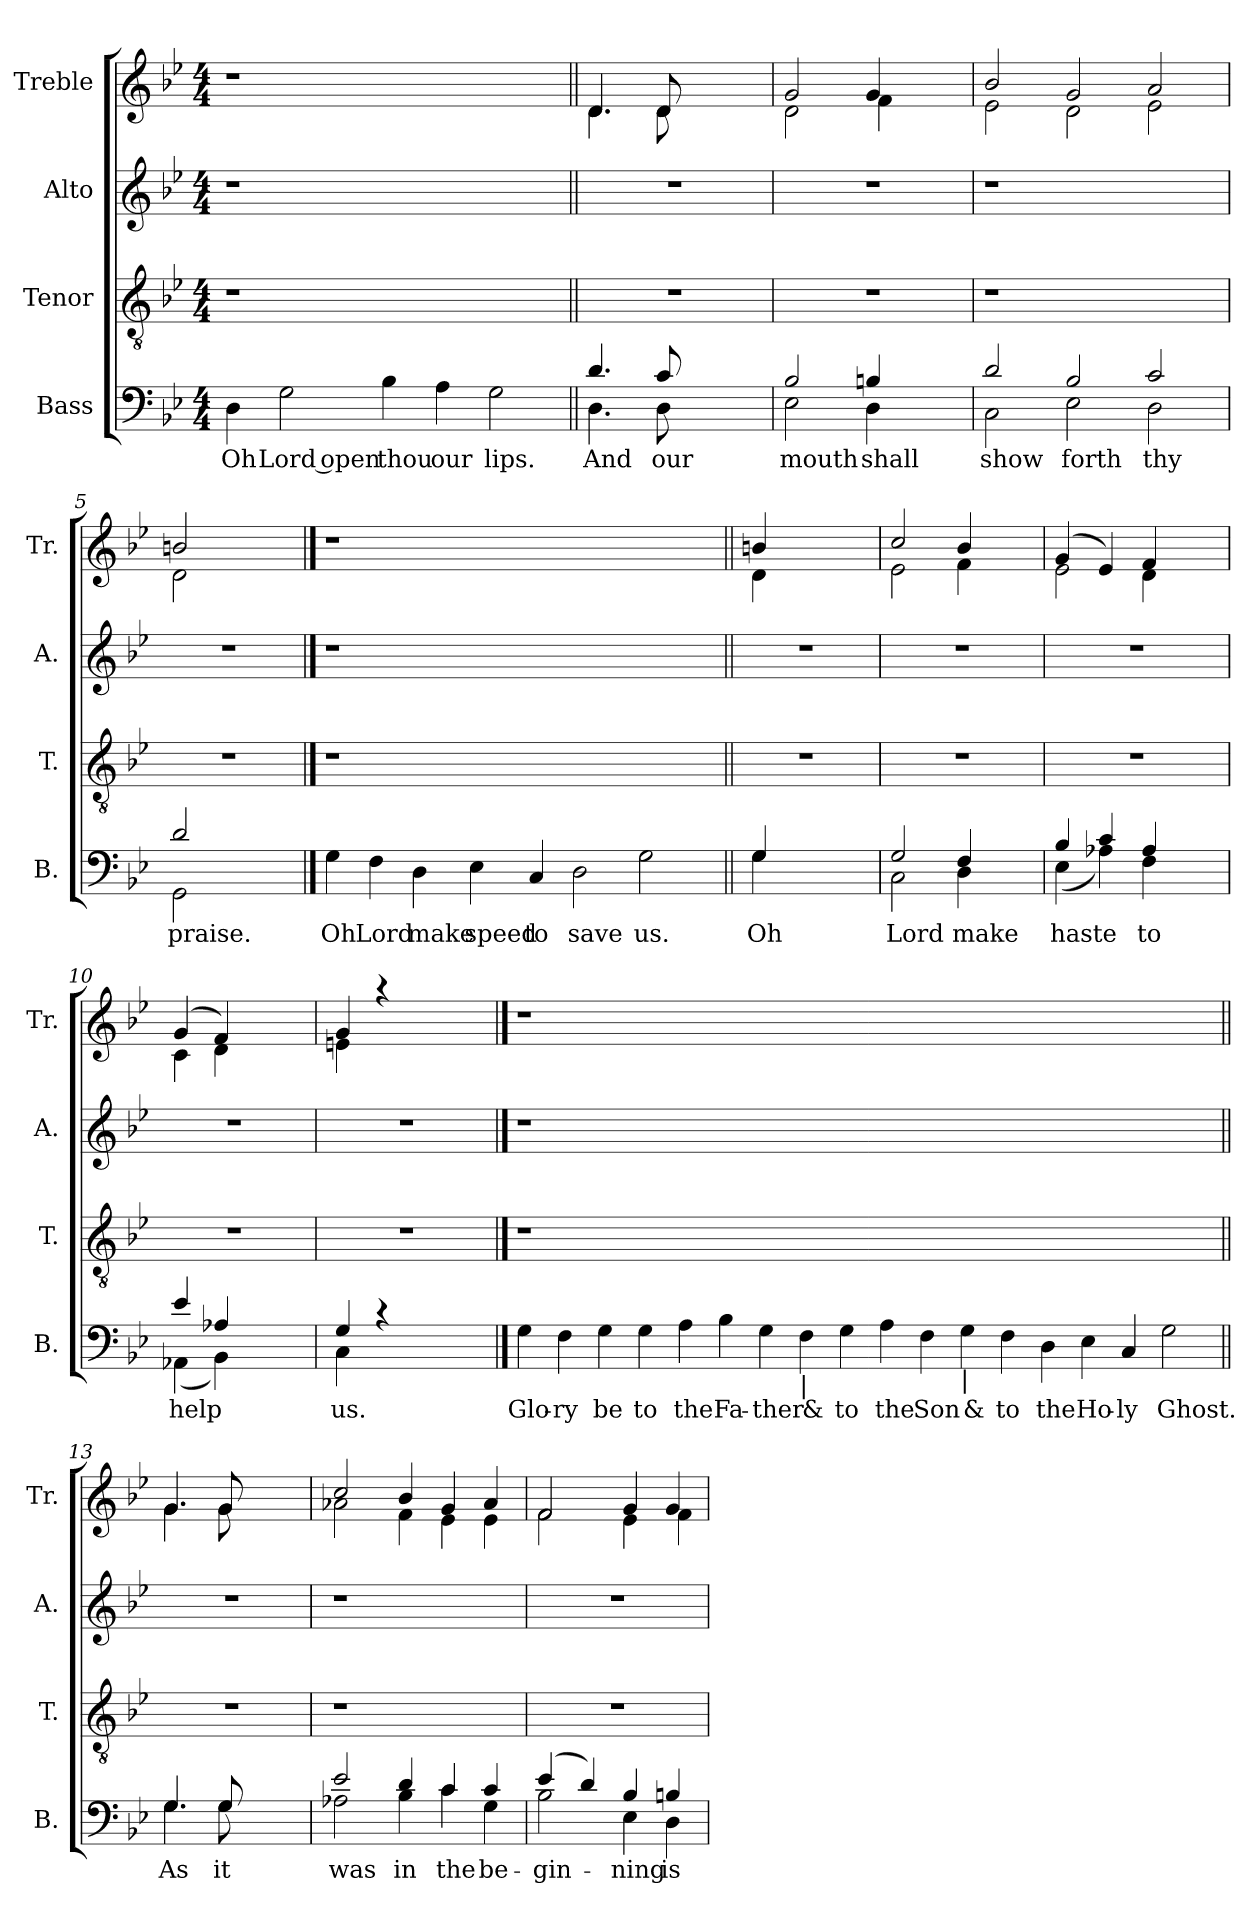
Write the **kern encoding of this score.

**kern	**text	**kern	**kern	**kern
*part4	*part4	*part3	*part2	*part1
*staff4	*staff4	*staff3	*staff2	*staff1
*I"Bass	*	*I"Tenor	*I"Alto	*I"Treble
*I'B.	*	*I'T.	*I'A.	*I'Tr.
*clefF4	*	*clefGv2	*clefG2	*clefG2
*	*	*ITrd7c12	*	*
*k[b-e-]	*	*k[b-e-]	*k[b-e-]	*k[b-e-]
*B-:	*	*B-:	*B-:	*B-:
*M4/4	*	*M4/4	*M4/4	*M4/4
=1	=1	=1	=1	=1
!	!LO:LY:a	!LO:N:vis=1	!LO:N:vis=1	!LO:N:vis=1
4D\	Oh	1r	1r	1r
!	!LO:LY:a	!	!	!
2G\	Lord open	.	.	.
!	!LO:LY:a	!	!	!
4B-\	thou	.	.	.
!	!LO:LY:a	!	!	!
4A\	our	2.ryy	2.ryy	2.ryy
!	!LO:LY:a	!	!	!
2G\	lips.	.	.	.
=2||	=2||	=2||	=2||	=2||
!	!LO:LY:a	!LO:N:vis=1	!LO:N:vis=1	!
*^	*	*	*	*^
4.d/	4.D\	And	1r	1r	4.d/	4.d\
!	!	!LO:LY:a	!	!	!	!
8c/	8D\	our	.	.	8d/	8d\
2ryy	2ryy	.	.	.	2ryy	2ryy
=3	=3	=3	=3	=3	=3	=3
!	!	!LO:LY:a	!LO:N:vis=1	!LO:N:vis=1	!	!
2B-/	2E-\	mouth	1r	1r	2g/	2d\
!	!	!LO:LY:a	!	!	!	!
4Bn/	4D\	shall	.	.	4g/	4f\
4ryy	4ryy	.	.	.	4ryy	4ryy
=4	=4	=4	=4	=4	=4	=4
!	!	!LO:LY:a	!LO:N:vis=1	!LO:N:vis=1	!	!
2d/	2C\	show	1r	1r	2b-/	2e-\
!	!	!LO:LY:a	!	!	!	!
2B-/	2E-\	forth	.	.	2g/	2d\
!	!	!LO:LY:a	!	!	!	!
2c/	2D\	thy	2ryy	2ryy	2a/	2e-\
=5	=5	=5	=5	=5	=5	=5
!	!	!LO:LY:a	!LO:N:vis=1	!LO:N:vis=1	!	!
2d/	2GG\	praise.	1r	1r	2bn/	2d\
2ryy	2ryy	.	.	.	2ryy	2ryy
!!LO:LB:g=z
==6	==6	==6	==6	==6	==6	==6
!	!	!LO:LY:a	!LO:N:vis=1	!LO:N:vis=1	!LO:N:vis=1	!
*v	*v	*	*	*	*v	*v
4G\	Oh	1r	1r	1r
!	!LO:LY:a	!	!	!
4F\	Lord	.	.	.
!	!LO:LY:a	!	!	!
4D\	make	.	.	.
!	!LO:LY:a	!	!	!
4E-\	speed	.	.	.
!	!LO:LY:a	!	!	!
4C/	to	1ryy	1ryy	1ryy
!	!LO:LY:a	!	!	!
2D\	save	.	.	.
!	!LO:LY:a	!	!	!
2G\	us.	.	.	.
.	.	4ryy	4ryy	4ryy
=7||	=7||	=7||	=7||	=7||
!	!LO:LY:a	!LO:N:vis=1	!LO:N:vis=1	!
*^	*	*	*	*^
4G/	4G\	Oh	1r	1r	4bn/	4d\
2.ryy	2.ryy	.	.	.	2.ryy	2.ryy
=8	=8	=8	=8	=8	=8	=8
!	!	!LO:LY:a	!LO:N:vis=1	!LO:N:vis=1	!	!
2G/	2C\	Lord	1r	1r	2cc/	2e-\
!	!	!LO:LY:a	!	!	!	!
4F/	4D\	make	.	.	4b-/	4f\
4ryy	4ryy	.	.	.	4ryy	4ryy
=9	=9	=9	=9	=9	=9	=9
!	!	!LO:LY:a	!LO:N:vis=1	!LO:N:vis=1	!	!
4B-/	(<4E-\	haste	1r	1r	(4g/	2e-\
4c/	4A-X\)	.	.	.	4e-/)	.
!	!	!LO:LY:a	!	!	!	!
4A-/	4F\	to	.	.	4f/	4d\
4ryy	4ryy	.	.	.	4ryy	4ryy
=10	=10	=10	=10	=10	=10	=10
!	!	!LO:LY:a	!LO:N:vis=1	!LO:N:vis=1	!	!
4e-/	(<4AA-X\	help	1r	1r	(4g/	4c\
4A-X/	4BB-\)	.	.	.	4f/)	4d\
2ryy	2ryy	.	.	.	2ryy	2ryy
=11	=11	=11	=11	=11	=11	=11
!	!	!LO:LY:a	!LO:N:vis=1	!LO:N:vis=1	!	!
4G/	4C\	us.	1r	1r	4g/	4en\
4rc	2ryy	.	.	.	4raa	2ryy
2ryy	.	.	.	.	2ryy	.
.	4ryy	.	.	.	.	4ryy
!!LO:LB:g=z
==12	==12	==12	==12	==12	==12	==12
!	!	!LO:LY:a	!LO:N:vis=1	!LO:N:vis=1	!LO:N:vis=1	!
*v	*v	*	*	*	*v	*v
4G\	Glo-	1r	1r	1r
!	!LO:LY:a	!	!	!
4F\	-ry	.	.	.
!	!LO:LY:a	!	!	!
4G\	be	.	.	.
!	!LO:LY:a	!	!	!
4G\	to	.	.	.
!	!LO:LY:a	!	!	!
4A\	the	2%7ryy	2%7ryy	2%7ryy
!	!LO:LY:a	!	!	!
4B-\	Fa-	.	.	.
!	!LO:LY:a	!	!	!
4G\	-ther	.	.	.
!LO:TX:b:t=|	!	!	!	!
!	!LO:LY:a	!	!	!
4F\	&	.	.	.
!	!LO:LY:a	!	!	!
4G\	to	.	.	.
!	!LO:LY:a	!	!	!
4A\	the	.	.	.
!	!LO:LY:a	!	!	!
4F\	Son	.	.	.
!LO:TX:b:t=|	!	!	!	!
!	!LO:LY:a	!	!	!
4G\	&	.	.	.
!	!LO:LY:a	!	!	!
4F\	to	.	.	.
!	!LO:LY:a	!	!	!
4D\	the	.	.	.
!	!LO:LY:a	!	!	!
4E-\	Ho-	.	.	.
!	!LO:LY:a	!	!	!
4C/	-ly	.	.	.
!	!LO:LY:a	!	!	!
2G\	Ghost.	.	.	.
=13||	=13||	=13||	=13||	=13||
!	!LO:LY:a	!LO:N:vis=1	!LO:N:vis=1	!
*^	*	*	*	*^
4.G/	4.G\	As	1r	1r	4.g/	4.g\
!	!	!LO:LY:a	!	!	!	!
8G/	8G\	it	.	.	8g/	8g\
2ryy	2ryy	.	.	.	2ryy	2ryy
=14	=14	=14	=14	=14	=14	=14
!	!	!LO:LY:a	!LO:N:vis=1	!LO:N:vis=1	!	!
2e-/	2A-X\	was	1r	1r	2cc/	2a-X\
!	!	!LO:LY:a	!	!	!	!
4d/	4B-\	in	.	.	4b-/	4f\
!	!	!LO:LY:a	!	!	!	!
4c/	4c\	the	.	.	4g/	4e-\
!	!	!LO:LY:a	!	!	!	!
4c/	4G\	be-	4ryy	4ryy	4a-/	4e-\
!!LO:LB:g=z	!!
=15	=15	=15	=15	=15	=15	=15
!	!	!LO:LY:a	!	!	!	!
(4e-/	2B-\	-gin-	1r	1r	2f/	2f\
4d/)	.	.	.	.	.	.
!	!	!LO:LY:a	!	!	!	!
4B-/	4E-\	-ning	.	.	4g/	4e-\
!	!	!LO:LY:a	!	!	!	!
4Bn/	4D\	is	.	.	4g/	4f\
*v	*v	*	*	*	*v	*v
=	=	=	=	=
*-	*-	*-	*-	*-
